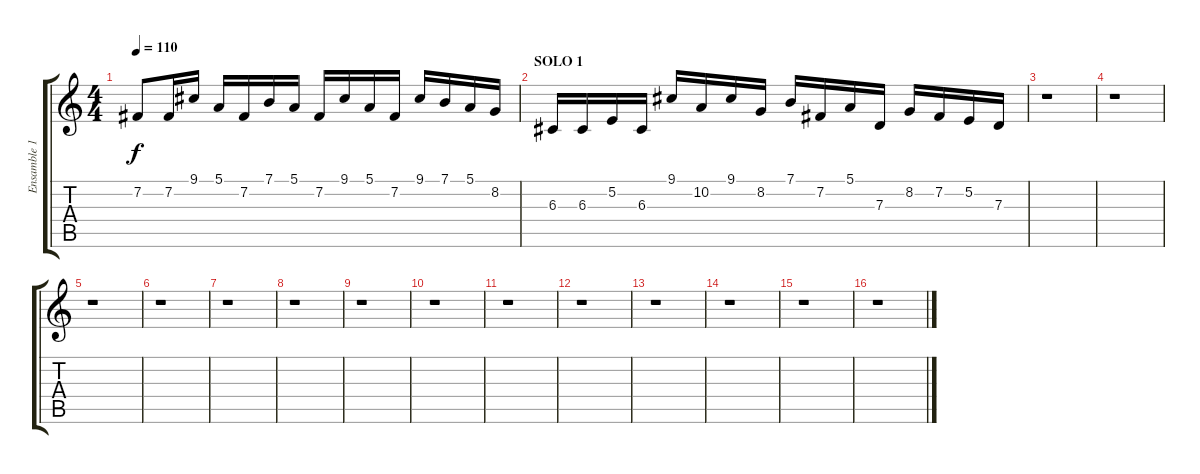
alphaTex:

\track ("Ensamble 1" "Ensamble 1") {instrument stringensemble1}
\staff {score tabs}
\tuning (E4 B3 G3 D3 A2 E2) {hide}
\ts (4 4)
\tempo 110
\clef g2
\ks c
7.2.8{dy f} 7.2.16 9.1.16 5.1.16 7.2.16 7.1.16 5.1.16 7.2.16 9.1.16 5.1.16 7.2.16 9.1.16 7.1.16 5.1.16 8.2.16 |
\section ("" "SOLO 1")
6.3.16{volume 12} 6.3.16 5.2.16 6.3.16 9.1.16 10.2.16 9.1.16 8.2.16 7.1.16 7.2.16 5.1.16 7.3.16 8.2.16 7.2.16 5.2.16 7.3.16 |
r.1 |
r.1 |
r.1 |
r.1 |
r.1 |
r.1 |
r.1 |
r.1 |
r.1 |
r.1 |
r.1 |
r.1 |
r.1 |
r.1
